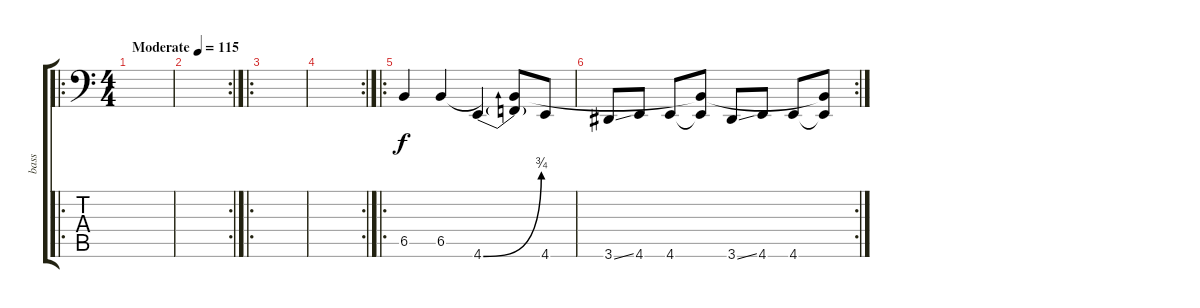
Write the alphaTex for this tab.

\track ("bass" "bass") {instrument electricbassfinger}
\staff {score tabs}
\tuning (C3 G2 Eb2 Bb1 F1 C1) {hide}
\ro
\ts (4 4)
\tempo (115 "Moderate")
\clef f4
\ks c
|
\rc 2
|
\ro
|
\rc 2
|
\ro
6.5.4 6.5.4 4.6{be (bend 0 0 60 3)}.4 (6.5{t} 4.6{t}).8 4.6.8 |
\rc 2
3.6{ss}.8 4.6.8 4.6.8 (6.5{t} 4.6{t}).8 3.6{ss}.8 4.6.8 4.6.8 (6.5{t} 4.6{t}).8
